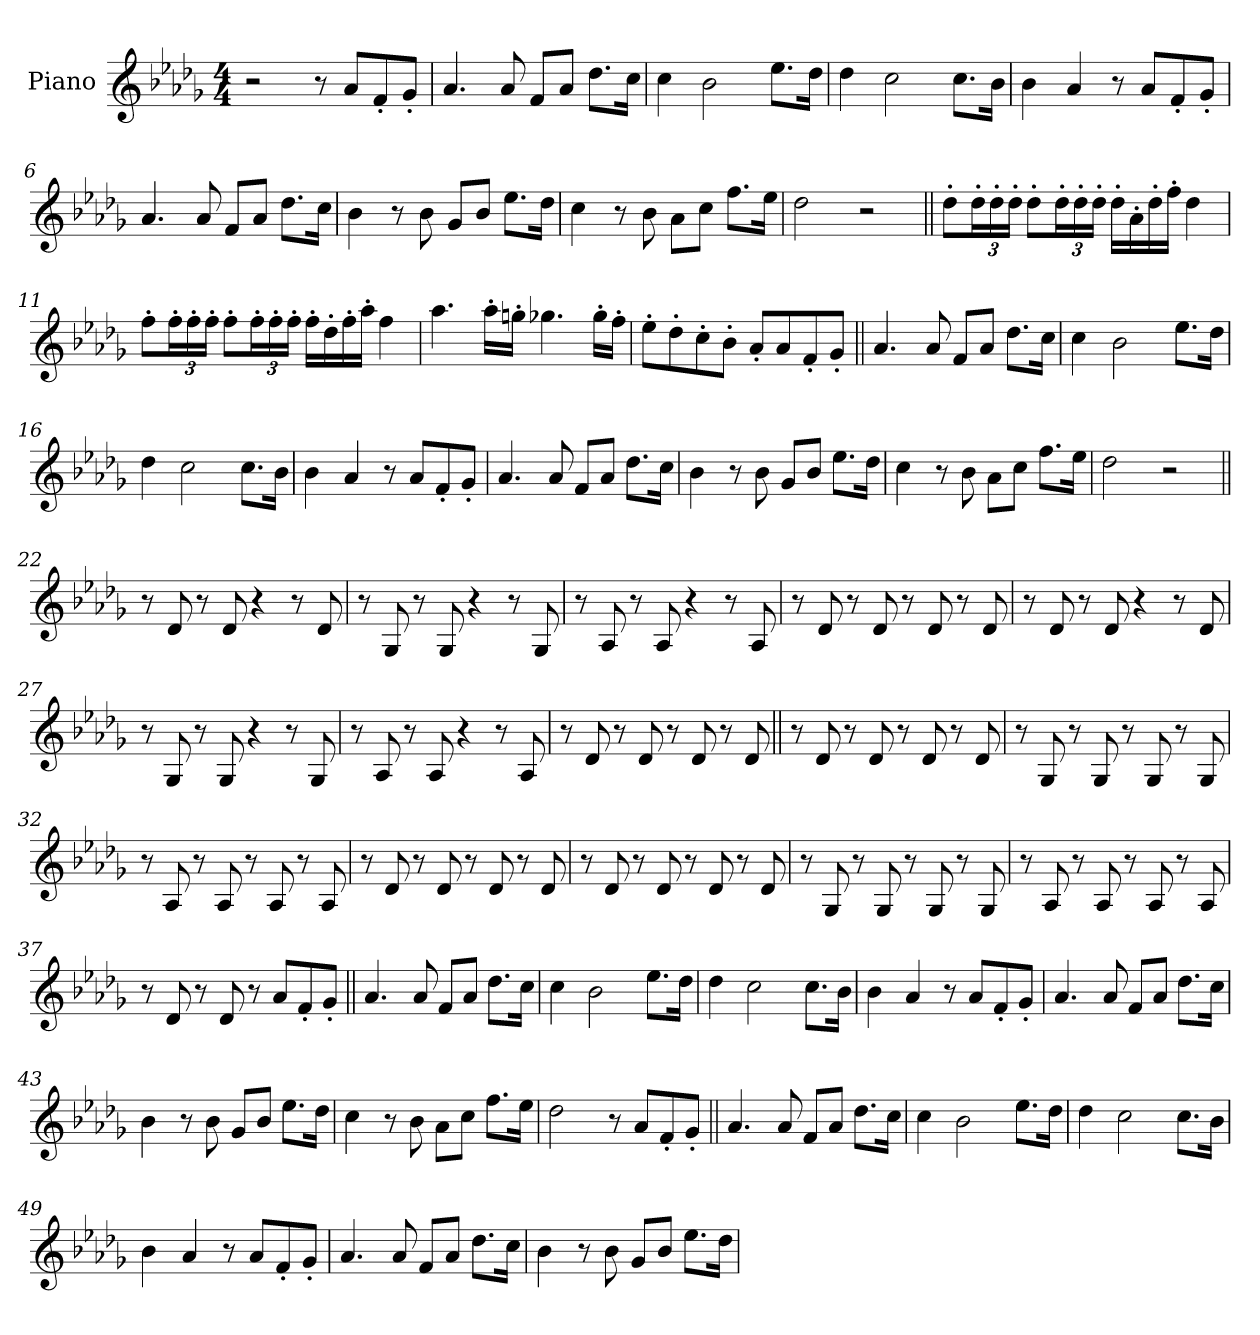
**kern
*part1
*staff1
*I"Piano
*I'Pno.
*clefG2
*k[b-e-a-d-g-]
*M4/4
=1
2r
8r
8a-L
8f'
8g-'J
=2
4.a-
8a-
8fL
8a-J
8.dd-L
16ccJk
=3
4cc
2b-
8.ee-L
16dd-Jk
=4
4dd-
2cc
8.ccL
16b-Jk
=5
4b-
4a-
8r
8a-L
8f'
8g-'J
=6
4.a-
8a-
8fL
8a-J
8.dd-L
16ccJk
=7
4b-
8r
8b-
8g-L
8b-J
8.ee-L
16dd-Jk
=8
4cc
8r
8b-
8a-L
8ccJ
8.ffL
16ee-Jk
=9
2dd-
2r
=10||
8dd-'L
*Xbrackettup
24dd-'L
24dd-'
24dd-'JJ
8dd-'L
24dd-'L
24dd-'
24dd-'JJ
16dd-'LL
16a-'
16dd-'
16ff'JJ
4dd-
=11
8ff'L
24ff'L
24ff'
24ff'JJ
8ff'L
24ff'L
24ff'
24ff'JJ
16ff'LL
16dd-'
16ff'
16aa-'JJ
4ff
=12
4.aa-
16aa-'LL
16ggn'JJ
4.gg-X
16gg-'LL
16ff'JJ
=13
8ee-'L
8dd-'
8cc'
8b-'J
8a-'L
8a-
8f'
8g-'J
=14||
4.a-
8a-
8fL
8a-J
8.dd-L
16ccJk
=15
4cc
2b-
8.ee-L
16dd-Jk
=16
4dd-
2cc
8.ccL
16b-Jk
=17
4b-
4a-
8r
8a-L
8f'
8g-'J
=18
4.a-
8a-
8fL
8a-J
8.dd-L
16ccJk
=19
4b-
8r
8b-
8g-L
8b-J
8.ee-L
16dd-Jk
=20
4cc
8r
8b-
8a-L
8ccJ
8.ffL
16ee-Jk
=21
2dd-
2r
=22||
8r
8d-!
8r
8d-!
4r
8r
8d-!
=23
8r
8G-!
8r
8G-!
4r
8r
8G-!
=24
8r
8A-!
8r
8A-!
4r
8r
8A-!
=25
8r
8d-!
8r
8d-!
8r
8d-!
8r
8d-!
=26
8r
8d-!
8r
8d-!
4r
8r
8d-!
=27
8r
8G-!
8r
8G-!
4r
8r
8G-!
=28
8r
8A-!
8r
8A-!
4r
8r
8A-!
=29
8r
8d-!
8r
8d-!
8r
8d-!
8r
8d-!
=30||
8r
8d-!
8r
8d-!
8r
8d-!
8r
8d-!
=31
8r
8G-!
8r
8G-!
8r
8G-!
8r
8G-!
=32
8r
8A-!
8r
8A-!
8r
8A-!
8r
8A-!
=33
8r
8d-!
8r
8d-!
8r
8d-!
8r
8d-!
=34
8r
8d-!
8r
8d-!
8r
8d-!
8r
8d-!
=35
8r
8G-!
8r
8G-!
8r
8G-!
8r
8G-!
=36
8r
8A-!
8r
8A-!
8r
8A-!
8r
8A-!
=37
8r
8d-!
8r
8d-!
8r
8a-L
8f'
8g-'J
=38||
4.a-
8a-
8fL
8a-J
8.dd-L
16ccJk
=39
4cc
2b-
8.ee-L
16dd-Jk
=40
4dd-
2cc
8.ccL
16b-Jk
=41
4b-
4a-
8r
8a-L
8f'
8g-'J
=42
4.a-
8a-
8fL
8a-J
8.dd-L
16ccJk
=43
4b-
8r
8b-
8g-L
8b-J
8.ee-L
16dd-Jk
=44
4cc
8r
8b-
8a-L
8ccJ
8.ffL
16ee-Jk
=45
2dd-
8r
8a-L
8f'
8g-'J
=46||
4.a-
8a-
8fL
8a-J
8.dd-L
16ccJk
=47
4cc
2b-
8.ee-L
16dd-Jk
=48
4dd-
2cc
8.ccL
16b-Jk
=49
4b-
4a-
8r
8a-L
8f'
8g-'J
=50
4.a-
8a-
8fL
8a-J
8.dd-L
16ccJk
=51
4b-
8r
8b-
8g-L
8b-J
8.ee-L
16dd-Jk
=
*-
